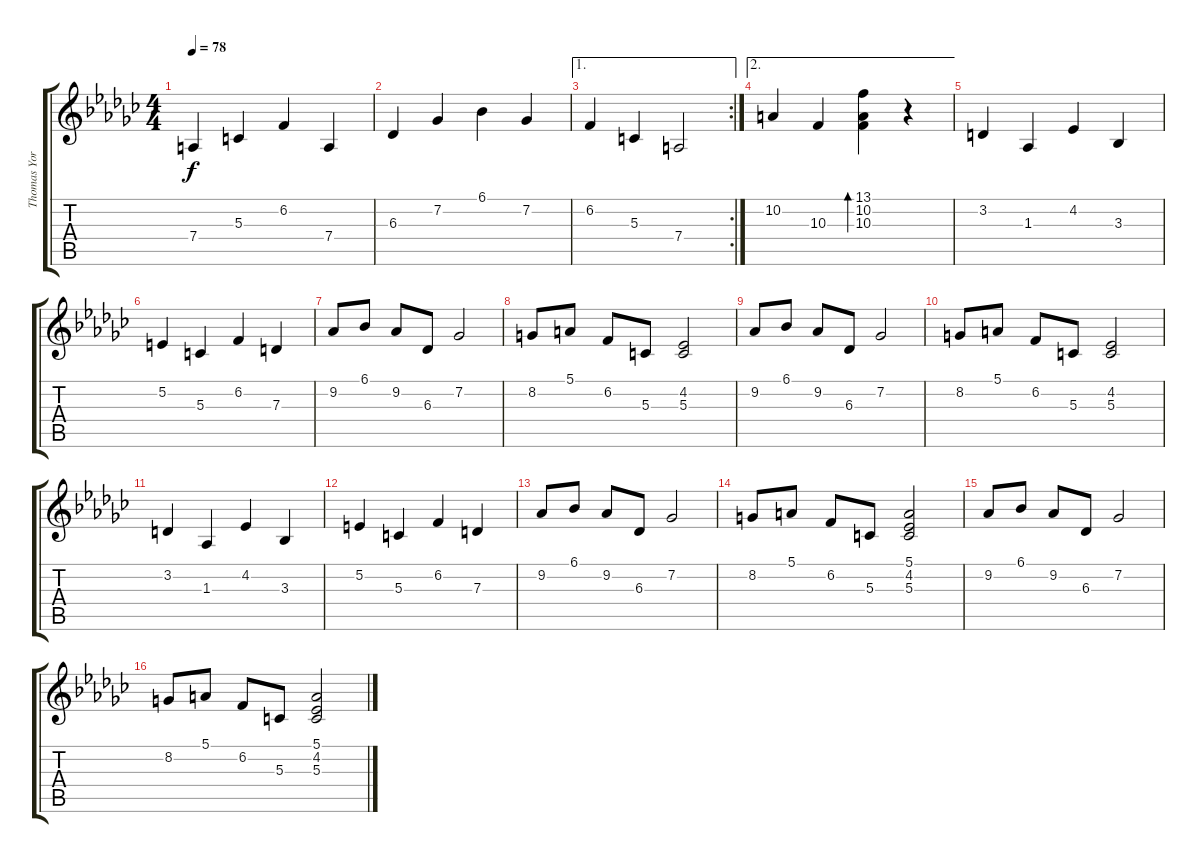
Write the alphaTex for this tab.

\track ("Thomas Yorke (piano)" "Thomas Yor") {instrument acousticgrandpiano}
\staff {score tabs}
\tuning (E4 B3 G3 D3 A2 E2) {hide}
\ts (4 4)
\tempo 78
\clef g2
\ks gb
7.4.4{dy f} 5.3.4 6.2.4 7.4.4 |
6.3.4 7.2.4 6.1.4 7.2.4 |
\ae 1
\rc 2
6.2.4 5.3.4 7.4.2 |
\ae 2
10.2.4 10.3.4 (13.1 10.2 10.3).4{bd 480} r.4 |
3.2.4 1.3.4 4.2.4 3.3.4 |
5.2.4 5.3.4 6.2.4 7.3.4 |
9.2.8 6.1.8 9.2.8 6.3.8 7.2.2 |
8.2.8 5.1.8 6.2.8 5.3.8 (4.2 5.3).2 |
9.2.8 6.1.8 9.2.8 6.3.8 7.2.2 |
8.2.8 5.1.8 6.2.8 5.3.8 (4.2 5.3).2 |
3.2.4 1.3.4 4.2.4 3.3.4 |
5.2.4 5.3.4 6.2.4 7.3.4 |
9.2.8 6.1.8 9.2.8 6.3.8 7.2.2 |
8.2.8 5.1.8 6.2.8 5.3.8 (5.1 4.2 5.3).2 |
9.2.8 6.1.8 9.2.8 6.3.8 7.2.2 |
8.2.8 5.1.8 6.2.8 5.3.8 (5.1 4.2 5.3).2
